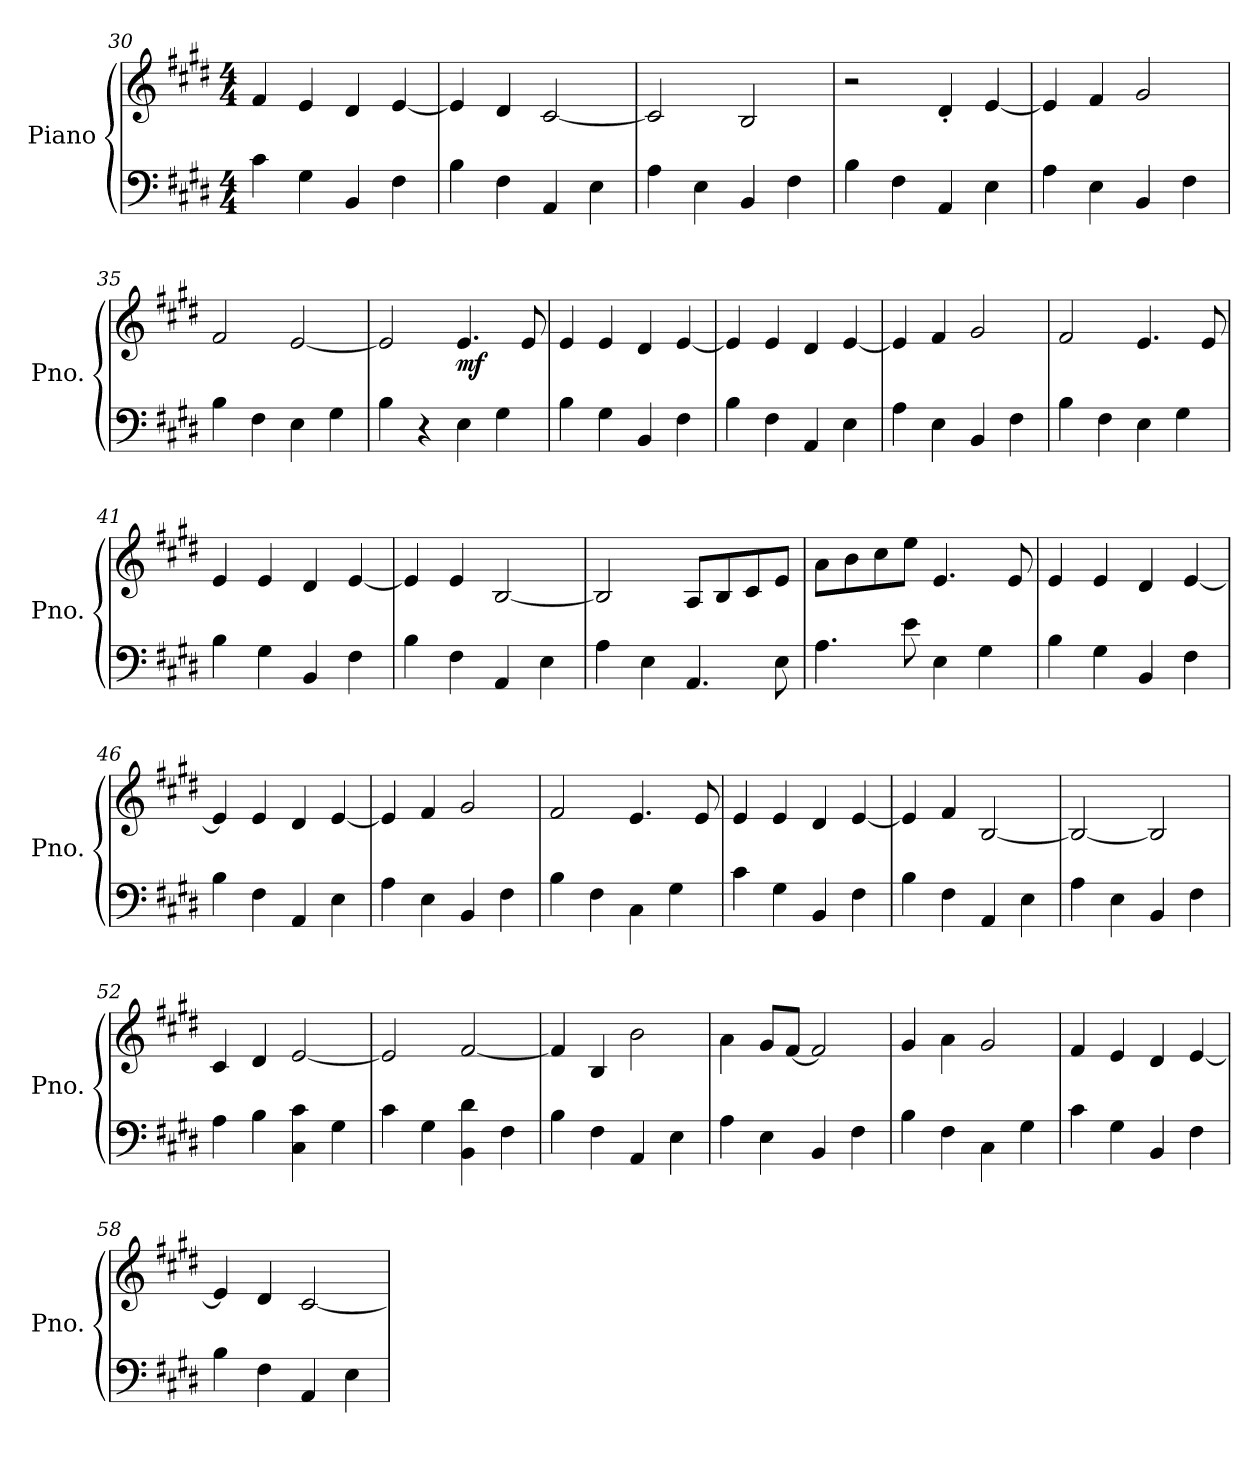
**kern	**kern	**dynam
*part1	*part1	*part1
*staff2	*staff1	*staff1/2
*I"Piano	*	*
*I'Pno.	*	*
!!LO:LB:g=z
*clefF4	*clefG2	*
*k[f#c#g#d#]	*k[f#c#g#d#]	*
*M4/4	*M4/4	*
=30	=30	=30
4c#\	4f#/	.
4G#\	4e/	.
4BB/	4d#/	.
4F#\	[4e/	.
=31	=31	=31
4B\	4e/]	.
4F#\	4d#/	.
4AA/	[2c#/	.
4E\	.	.
=32	=32	=32
4A\	2c#/]	.
4E\	.	.
4BB/	2B/	.
4F#\	.	.
=33	=33	=33
4B\	2r	.
4F#\	.	.
4AA/	4d#'/	.
4E\	[4e/	.
=34	=34	=34
4A\	4e/]	.
4E\	4f#/	.
4BB/	2g#/	.
4F#\	.	.
=35	=35	=35
4B\	2f#/	.
4F#\	.	.
4E\	[2e/	.
4G#\	.	.
=36	=36	=36
4B\	2e/]	.
4r	.	.
!	!	!LO:DY:b
4E\	4.e/	mf
4G#\	.	.
.	8e/	.
=37	=37	=37
4B\	4e/	.
4G#\	4e/	.
4BB/	4d#/	.
4F#\	[4e/	.
!!LO:LB:g=z
=38	=38	=38
4B\	4e/]	.
4F#\	4e/	.
4AA/	4d#/	.
4E\	[4e/	.
=39	=39	=39
4A\	4e/]	.
4E\	4f#/	.
4BB/	2g#/	.
4F#\	.	.
=40	=40	=40
4B\	2f#/	.
4F#\	.	.
4E\	4.e/	.
4G#\	.	.
.	8e/	.
=41	=41	=41
4B\	4e/	.
4G#\	4e/	.
4BB/	4d#/	.
4F#\	[4e/	.
=42	=42	=42
4B\	4e/]	.
4F#\	4e/	.
4AA/	[2B/	.
4E\	.	.
=43	=43	=43
4A\	2B/]	.
4E\	.	.
4.AA/	8A/L	.
.	8B/	.
.	8c#/	.
8E\	8e/J	.
=44	=44	=44
4.A\	8a\L	.
.	8b\	.
.	8cc#\	.
8e\	8ee\J	.
4E\	4.e/	.
4G#\	.	.
.	8e/	.
!!LO:PB:g=z
=45	=45	=45
4B\	4e/	.
4G#\	4e/	.
4BB/	4d#/	.
4F#\	[4e/	.
=46	=46	=46
4B\	4e/]	.
4F#\	4e/	.
4AA/	4d#/	.
4E\	[4e/	.
=47	=47	=47
4A\	4e/]	.
4E\	4f#/	.
4BB/	2g#/	.
4F#\	.	.
=48	=48	=48
4B\	2f#/	.
4F#\	.	.
4C#\	4.e/	.
4G#\	.	.
.	8e/	.
=49	=49	=49
4c#\	4e/	.
4G#\	4e/	.
4BB/	4d#/	.
4F#\	[4e/	.
=50	=50	=50
4B\	4e/]	.
4F#\	4f#/	.
4AA/	[2B/	.
4E\	.	.
=51	=51	=51
4A\	2B/_	.
4E\	.	.
4BB/	2B/]	.
4F#\	.	.
=52	=52	=52
4A\	4c#/	.
4B\	4d#/	.
4C#\ 4c#\	[2e/	.
4G#\	.	.
!!LO:LB:g=z
=53	=53	=53
4c#\	2e/]	.
4G#\	.	.
4BB\ 4d#\	[2f#/	.
4F#\	.	.
=54	=54	=54
4B\	4f#/]	.
4F#\	4B/	.
4AA/	2b\	.
4E\	.	.
=55	=55	=55
4A\	4a\	.
4E\	8g#/L	.
.	[8f#/J	.
4BB/	2f#/]	.
4F#\	.	.
=56	=56	=56
4B\	4g#/	.
4F#\	4a\	.
4C#\	2g#/	.
4G#\	.	.
=57	=57	=57
4c#\	4f#/	.
4G#\	4e/	.
4BB/	4d#/	.
4F#\	[4e/	.
=58	=58	=58
4B\	4e/]	.
4F#\	4d#/	.
4AA/	[2c#/	.
4E\	.	.
=	=	=
*-	*-	*-
